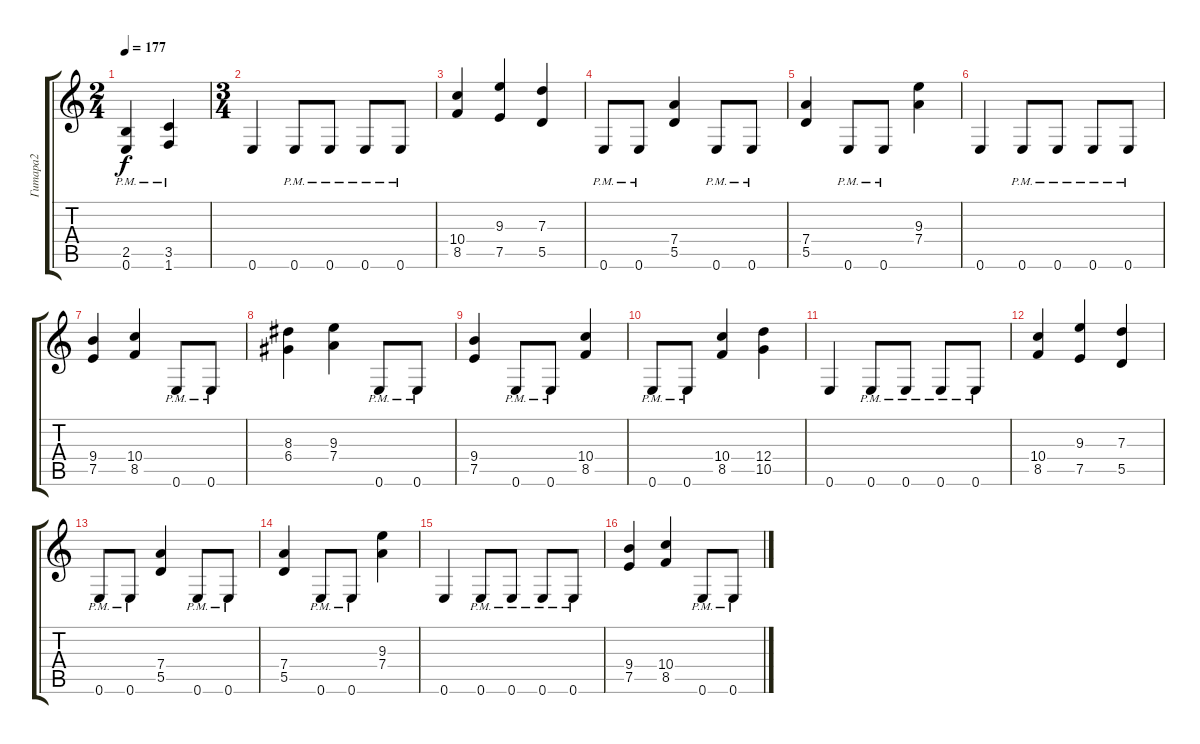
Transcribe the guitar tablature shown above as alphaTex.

\track ("Гитара2" "Гитара2") {instrument distortionguitar}
\staff {score tabs}
\tuning (E4 B3 G3 D3 A2 E2) {hide}
\ts (2 4)
\tempo 177
\clef g2
\ks c
(2.5{pm} 0.6{pm}).4{dy f} (3.5{pm} 1.6{pm}).4 |
\ts (3 4)
0.6.4 0.6{pm}.8 0.6{pm}.8 0.6{pm}.8 0.6{pm}.8 |
(10.4 8.5).4 (9.3 7.5).4 (7.3 5.5).4 |
0.6{pm}.8 0.6{pm}.8 (7.4 5.5).4 0.6{pm}.8 0.6{pm}.8 |
(7.4 5.5).4 0.6{pm}.8 0.6{pm}.8 (9.3 7.4).4 |
0.6.4 0.6{pm}.8 0.6{pm}.8 0.6{pm}.8 0.6{pm}.8 |
(9.4 7.5).4 (10.4 8.5).4 0.6{pm}.8 0.6{pm}.8 |
(8.3 6.4).4 (9.3 7.4).4 0.6{pm}.8 0.6{pm}.8 |
(9.4 7.5).4 0.6{pm}.8 0.6{pm}.8 (10.4 8.5).4 |
0.6{pm}.8 0.6{pm}.8 (10.4 8.5).4 (12.4 10.5).4 |
0.6.4 0.6{pm}.8 0.6{pm}.8 0.6{pm}.8 0.6{pm}.8 |
(10.4 8.5).4 (9.3 7.5).4 (7.3 5.5).4 |
0.6{pm}.8 0.6{pm}.8 (7.4 5.5).4 0.6{pm}.8 0.6{pm}.8 |
(7.4 5.5).4 0.6{pm}.8 0.6{pm}.8 (9.3 7.4).4 |
0.6.4 0.6{pm}.8 0.6{pm}.8 0.6{pm}.8 0.6{pm}.8 |
(9.4 7.5).4 (10.4 8.5).4 0.6{pm}.8 0.6{pm}.8
